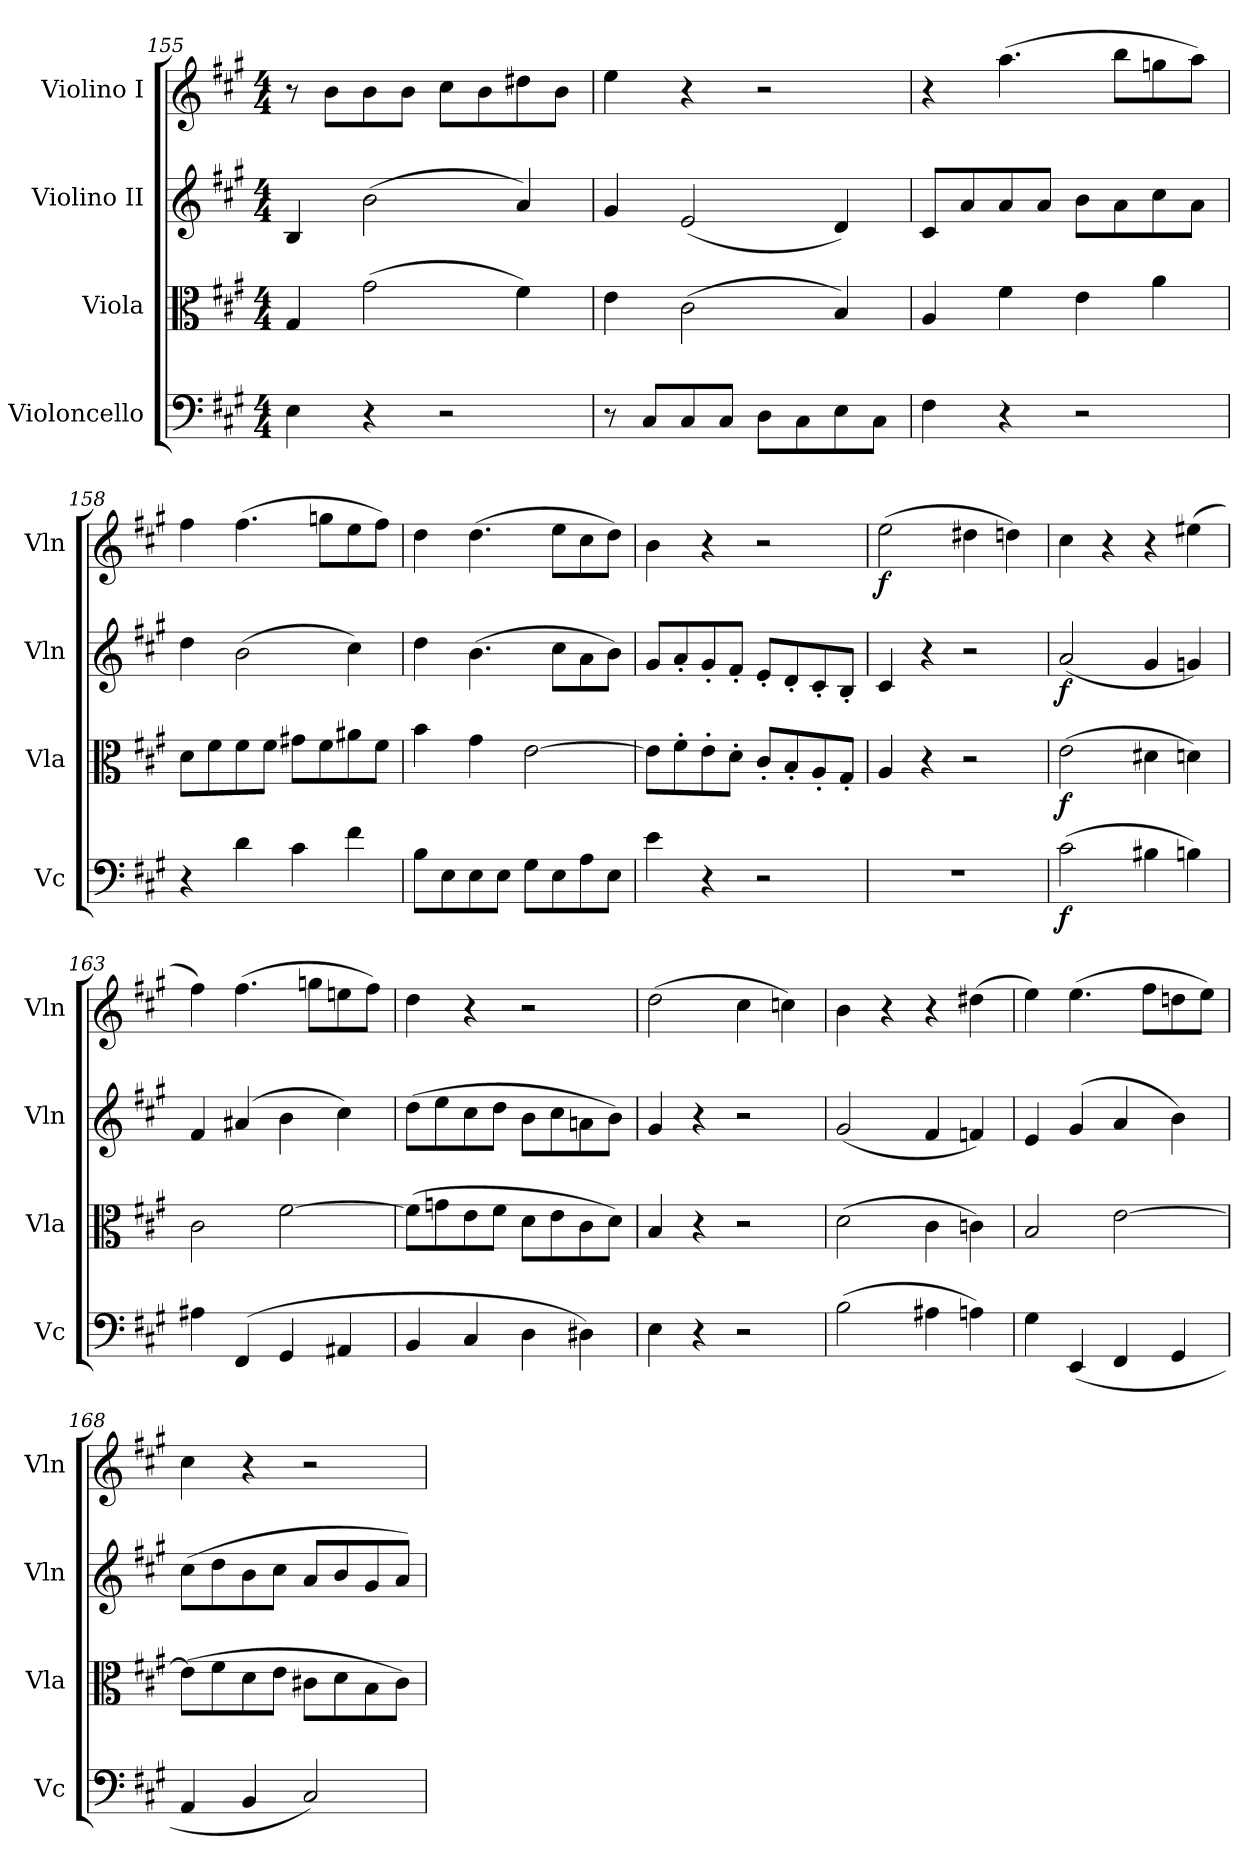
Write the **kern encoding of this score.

**kern	**dynam	**kern	**dynam	**kern	**dynam	**kern	**dynam
*part4	*part4	*part3	*part3	*part2	*part2	*part1	*part1
*staff4	*staff4	*staff3	*staff3	*staff2	*staff2	*staff1	*staff1
*I"Violoncello	*	*I"Viola	*	*I"Violino II	*	*I"Violino I	*
*I'Vc	*	*I'Vla	*	*I'Vln	*	*I'Vln	*
!!LO:LB:g=z
*clefF4	*	*clefC3	*	*clefG2	*	*clefG2	*
*k[f#c#g#]	*	*k[f#c#g#]	*	*k[f#c#g#]	*	*k[f#c#g#]	*
*A:	*	*A:	*	*A:	*	*A:	*
*M4/4	*	*M4/4	*	*M4/4	*	*M4/4	*
=155	=155	=155	=155	=155	=155	=155	=155
4E	.	4G#	.	4B	.	8r	.
.	.	.	.	.	.	8bL	.
4r	.	(2g#	.	(2b	.	8b	.
.	.	.	.	.	.	8bJ	.
2r	.	.	.	.	.	8cc#L	.
.	.	.	.	.	.	8b	.
.	.	4f#)	.	4a)	.	8dd#X	.
.	.	.	.	.	.	8bJ	.
=156	=156	=156	=156	=156	=156	=156	=156
8r	.	4e	.	4g#	.	4ee	.
8C#L	.	.	.	.	.	.	.
8C#	.	(2c#	.	(2e	.	4r	.
8C#J	.	.	.	.	.	.	.
8D\L	.	.	.	.	.	2r	.
8C#\	.	.	.	.	.	.	.
8E\	.	4B)	.	4d)	.	.	.
8C#\J	.	.	.	.	.	.	.
=157	=157	=157	=157	=157	=157	=157	=157
4F#	.	4A	.	8c#L	.	4r	.
.	.	.	.	8a	.	.	.
4r	.	4f#	.	8a	.	(4.aa	.
.	.	.	.	8aJ	.	.	.
2r	.	4e	.	8b\L	.	.	.
.	.	.	.	8a	.	8bbL	.
.	.	4a	.	8cc#	.	8ggn	.
.	.	.	.	8a\J	.	8aaJ)	.
=158	=158	=158	=158	=158	=158	=158	=158
4r	.	8dL	.	4dd	.	4ff#	.
.	.	8f#	.	.	.	.	.
4d	.	8f#	.	(2b	.	(4.ff#	.
.	.	8f#J	.	.	.	.	.
4c#	.	8g#XL	.	.	.	.	.
.	.	8f#	.	.	.	8ggnL	.
4f#	.	8a#X	.	4cc#)	.	8ee	.
.	.	8f#J	.	.	.	8ff#J)	.
=159	=159	=159	=159	=159	=159	=159	=159
8BL	.	4b	.	4dd	.	4dd	.
8E	.	.	.	.	.	.	.
8E	.	4g#	.	(4.b	.	(4.dd	.
8EJ	.	.	.	.	.	.	.
8G#L	.	[2e	.	.	.	.	.
8E	.	.	.	8cc#L	.	8eeL	.
8A	.	.	.	8a	.	8cc#	.
8EJ	.	.	.	8bJ)	.	8ddJ)	.
!!LO:LB:g=z
=160	=160	=160	=160	=160	=160	=160	=160
4e	.	8eL]	.	8g#L	.	4b	.
.	.	8f#'	.	8a'	.	.	.
4r	.	8e'	.	8g#'	.	4r	.
.	.	8d'J	.	8f#'J	.	.	.
2r	.	8c#'L	.	8e'L	.	2r	.
.	.	8B'	.	8d'	.	.	.
.	.	8A'	.	8c#'	.	.	.
.	.	8G#'J	.	8B'J	.	.	.
=161	=161	=161	=161	=161	=161	=161	=161
1r	.	4A	.	4c#	.	(2ee	f
.	.	4r	.	4r	.	.	.
.	.	2r	.	2r	.	4dd#X	.
.	.	.	.	.	.	4ddn)	.
=162	=162	=162	=162	=162	=162	=162	=162
(2c#	f	(2e	f	(2a	f	4cc#	.
.	.	.	.	.	.	4r	.
4B#X	.	4d#X	.	4g#	.	4r	.
4Bn)	.	4dn)	.	4gn)	.	(4ee#X	.
=163	=163	=163	=163	=163	=163	=163	=163
4A#X	.	2c#	.	4f#	.	4ff#)	.
(4FF#	.	.	.	(4a#X	.	(4.ff#	.
4GG#	.	[2f#	.	4b	.	.	.
.	.	.	.	.	.	8ggnL	.
4AA#X	.	.	.	4cc#)	.	8een	.
.	.	.	.	.	.	8ff#J)	.
=164	=164	=164	=164	=164	=164	=164	=164
4BB	.	(8f#L]	.	(8ddL	.	4dd	.
.	.	8gn	.	8ee	.	.	.
4C#	.	8e	.	8cc#	.	4r	.
.	.	8f#J	.	8ddJ	.	.	.
4D	.	8dL	.	8bL	.	2r	.
.	.	8e	.	8cc#	.	.	.
4D#X)	.	8c#	.	8an	.	.	.
.	.	8dJ)	.	8bJ)	.	.	.
=165	=165	=165	=165	=165	=165	=165	=165
4E	.	4B	.	4g#	.	(2dd	.
4r	.	4r	.	4r	.	.	.
2r	.	2r	.	2r	.	4cc#	.
.	.	.	.	.	.	4ccn)	.
!!LO:LB:g=z
=166	=166	=166	=166	=166	=166	=166	=166
(2B	.	(2d	.	(2g#	.	4b	.
.	.	.	.	.	.	4r	.
4A#X	.	4c#	.	4f#	.	4r	.
4An)	.	4cn)	.	4fn)	.	(4dd#X	.
=167	=167	=167	=167	=167	=167	=167	=167
4G#	.	2B	.	4e	.	4ee)	.
(4EE	.	.	.	(4g#	.	(4.ee	.
4FF#	.	[2e	.	4a	.	.	.
.	.	.	.	.	.	8ff#L	.
4GG#	.	.	.	4b)	.	8ddn	.
.	.	.	.	.	.	8eeJ)	.
=168	=168	=168	=168	=168	=168	=168	=168
4AA	.	(8eL]	.	(8cc#L	.	4cc#	.
.	.	8f#	.	8dd	.	.	.
4BB	.	8d	.	8b	.	4r	.
.	.	8eJ	.	8cc#J	.	.	.
2C#)	.	8c#XL	.	8aL	.	2r	.
.	.	8d	.	8b	.	.	.
.	.	8B	.	8g#	.	.	.
.	.	8c#J)	.	8aJ)	.	.	.
=	=	=	=	=	=	=	=
*-	*-	*-	*-	*-	*-	*-	*-
